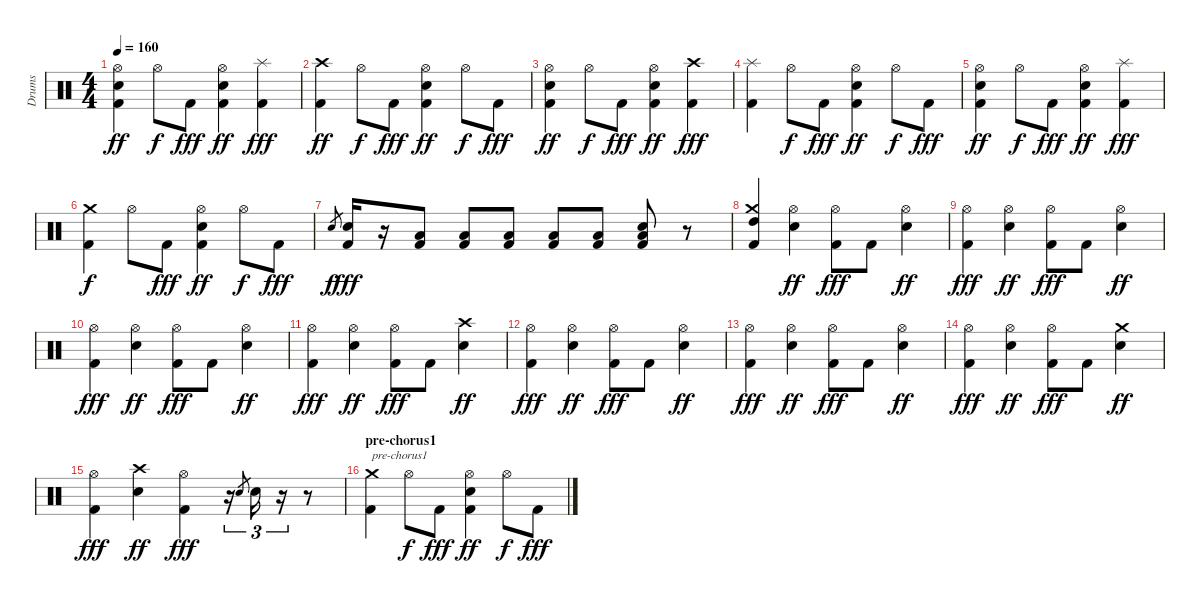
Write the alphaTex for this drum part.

\track ("Drums" "Drums") {instrument percussion}
\staff {score}
\articulation defaults
\ts (4 4)
\tempo 160
\clef neutral
\ks c
("Hi-Hat (open)" "Kick (hit) 2" "Snare (hit) 2").4{dy ff} "Hi-Hat (open)".8{dy f} "Kick (hit) 2".8{dy fff} ("Hi-Hat (open)" "Kick (hit) 2" "Snare (hit) 2").4{dy ff} ("Splash (hit)" "Kick (hit) 2").4{dy fff} |
("Crash high (hit)" "Kick (hit) 2").4{dy ff} "Hi-Hat (open)".8{dy f} "Kick (hit) 2".8{dy fff} ("Hi-Hat (open)" "Kick (hit) 2" "Snare (hit) 2").4{dy ff} "Hi-Hat (open)".8{dy f} "Kick (hit) 2".8{dy fff} |
("Hi-Hat (open)" "Kick (hit) 2" "Snare (hit) 2").4{dy ff} "Hi-Hat (open)".8{dy f} "Kick (hit) 2".8{dy fff} ("Hi-Hat (open)" "Kick (hit) 2" "Snare (hit) 2").4{dy ff} ("Crash high (hit)" "Kick (hit) 2").4{dy fff} |
("Splash (hit)" "Kick (hit) 2").4 "Hi-Hat (open)".8{dy f} "Kick (hit) 2".8{dy fff} ("Hi-Hat (open)" "Kick (hit) 2" "Snare (hit) 2").4{dy ff} "Hi-Hat (open)".8{dy f} "Kick (hit) 2".8{dy fff} |
("Hi-Hat (open)" "Kick (hit) 2" "Snare (hit) 2").4{dy ff} "Hi-Hat (open)".8{dy f} "Kick (hit) 2".8{dy fff} ("Hi-Hat (open)" "Kick (hit) 2" "Snare (hit) 2").4{dy ff} ("Splash (hit)" "Kick (hit) 2").4{dy fff} |
("Crash medium (hit)" "Kick (hit) 2").4{dy f} "Hi-Hat (open)".8 "Kick (hit) 2".8{dy fff} ("Hi-Hat (open)" "Kick (hit) 2" "Snare (hit) 2").4{dy ff} "Hi-Hat (open)".8{dy f} "Kick (hit) 2".8{dy fff} |
"Snare (hit) 2".8{gr dy f} ("Kick (hit) 2" "Snare (hit) 2").16{dy fff} r.16 ("Kick (hit) 2" "Low Tom (hit)").8{balance 12} ("Kick (hit) 2" "Low Tom (hit)").8{balance 10} ("Kick (hit) 2" "Low Tom (hit)").8{balance 8} ("Kick (hit) 2" "Low Tom (hit)").8{balance 6} ("Kick (hit) 2" "Low Tom (hit)").8{balance 4} ("Kick (hit) 2" "Low Tom (hit)" "Snare (hit) 2").8{balance 0} r.8{volume 16} |
("Crash medium (hit)" "Kick (hit) 2" "High Tom (hit)").4 ("Hi-Hat (open)" "Snare (hit) 2").4{dy ff} ("Hi-Hat (open)" "Kick (hit) 2").8{dy fff} "Kick (hit) 2".8 ("Hi-Hat (open)" "Snare (hit) 2").4{dy ff} |
("Hi-Hat (open)" "Kick (hit) 2").4{dy fff} ("Hi-Hat (open)" "Snare (hit) 2").4{dy ff} ("Hi-Hat (open)" "Kick (hit) 2").8{dy fff} "Kick (hit) 2".8 ("Hi-Hat (open)" "Snare (hit) 2").4{dy ff} |
("Hi-Hat (open)" "Kick (hit) 2").4{dy fff} ("Hi-Hat (open)" "Snare (hit) 2").4{dy ff} ("Hi-Hat (open)" "Kick (hit) 2").8{dy fff} "Kick (hit) 2".8 ("Hi-Hat (open)" "Snare (hit) 2").4{dy ff} |
("Hi-Hat (open)" "Kick (hit) 2").4{dy fff} ("Hi-Hat (open)" "Snare (hit) 2").4{dy ff} ("Hi-Hat (open)" "Kick (hit) 2").8{dy fff} "Kick (hit) 2".8 ("Crash high (hit)" "Snare (hit) 2").4{dy ff} |
("Hi-Hat (open)" "Kick (hit) 2").4{dy fff} ("Hi-Hat (open)" "Snare (hit) 2").4{dy ff} ("Hi-Hat (open)" "Kick (hit) 2").8{dy fff} "Kick (hit) 2".8 ("Hi-Hat (open)" "Snare (hit) 2").4{dy ff} |
("Hi-Hat (open)" "Kick (hit) 2").4{dy fff} ("Hi-Hat (open)" "Snare (hit) 2").4{dy ff} ("Hi-Hat (open)" "Kick (hit) 2").8{dy fff} "Kick (hit) 2".8 ("Hi-Hat (open)" "Snare (hit) 2").4{dy ff} |
("Hi-Hat (open)" "Kick (hit) 2").4{dy fff} ("Hi-Hat (open)" "Snare (hit) 2").4{dy ff} ("Hi-Hat (open)" "Kick (hit) 2").8{dy fff} "Kick (hit) 2".8 ("Crash medium (hit)" "Snare (hit) 2").4{dy ff} |
("Hi-Hat (open)" "Kick (hit) 2").4{dy fff} ("Crash high (hit)" "Snare (hit) 2").4{dy ff} ("Hi-Hat (open)" "Kick (hit) 2").4{dy fff} r.16{tu (3 2)} "Snare (hit) 2".8{gr} "Snare (hit) 2".16{tu (3 2)} r.16{tu (3 2)} r.8 |
\section ("" "pre-chorus1")
("Crash medium (hit)" "Kick (hit) 2").4{txt "pre-chorus1" balance 8} "Hi-Hat (open)".8{dy f} "Kick (hit) 2".8{dy fff} ("Hi-Hat (open)" "Kick (hit) 2" "Snare (hit) 2").4{dy ff} "Hi-Hat (open)".8{dy f} "Kick (hit) 2".8{dy fff}
